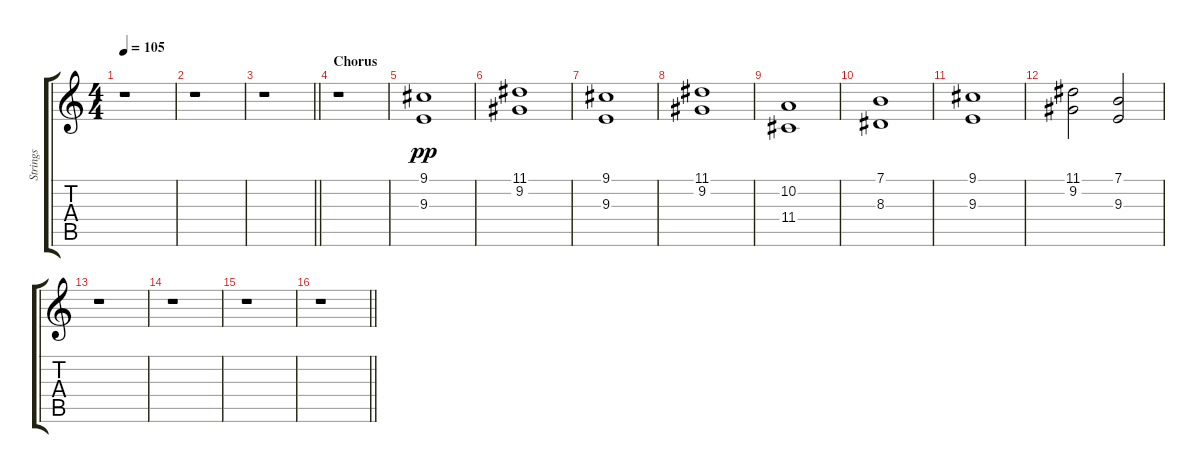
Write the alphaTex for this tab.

\track ("Strings " "Strings ") {instrument stringensemble1}
\staff {score tabs}
\tuning (E4 B3 G3 D3 A2 E2) {hide}
\ts (4 4)
\tempo 105
\clef g2
\ks c
r.1{dy pp} |
r.1 |
\barLineRight lightlight
r.1 |
\section ("" "Chorus")
r.1 |
(9.1 9.3).1 |
(11.1 9.2).1 |
(9.1 9.3).1 |
(11.1 9.2).1 |
(10.2 11.4).1 |
(7.1 8.3).1 |
(9.1 9.3).1 |
(11.1 9.2).2 (7.1 9.3).2 |
r.1 |
r.1 |
r.1 |
\barLineRight lightlight
r.1
